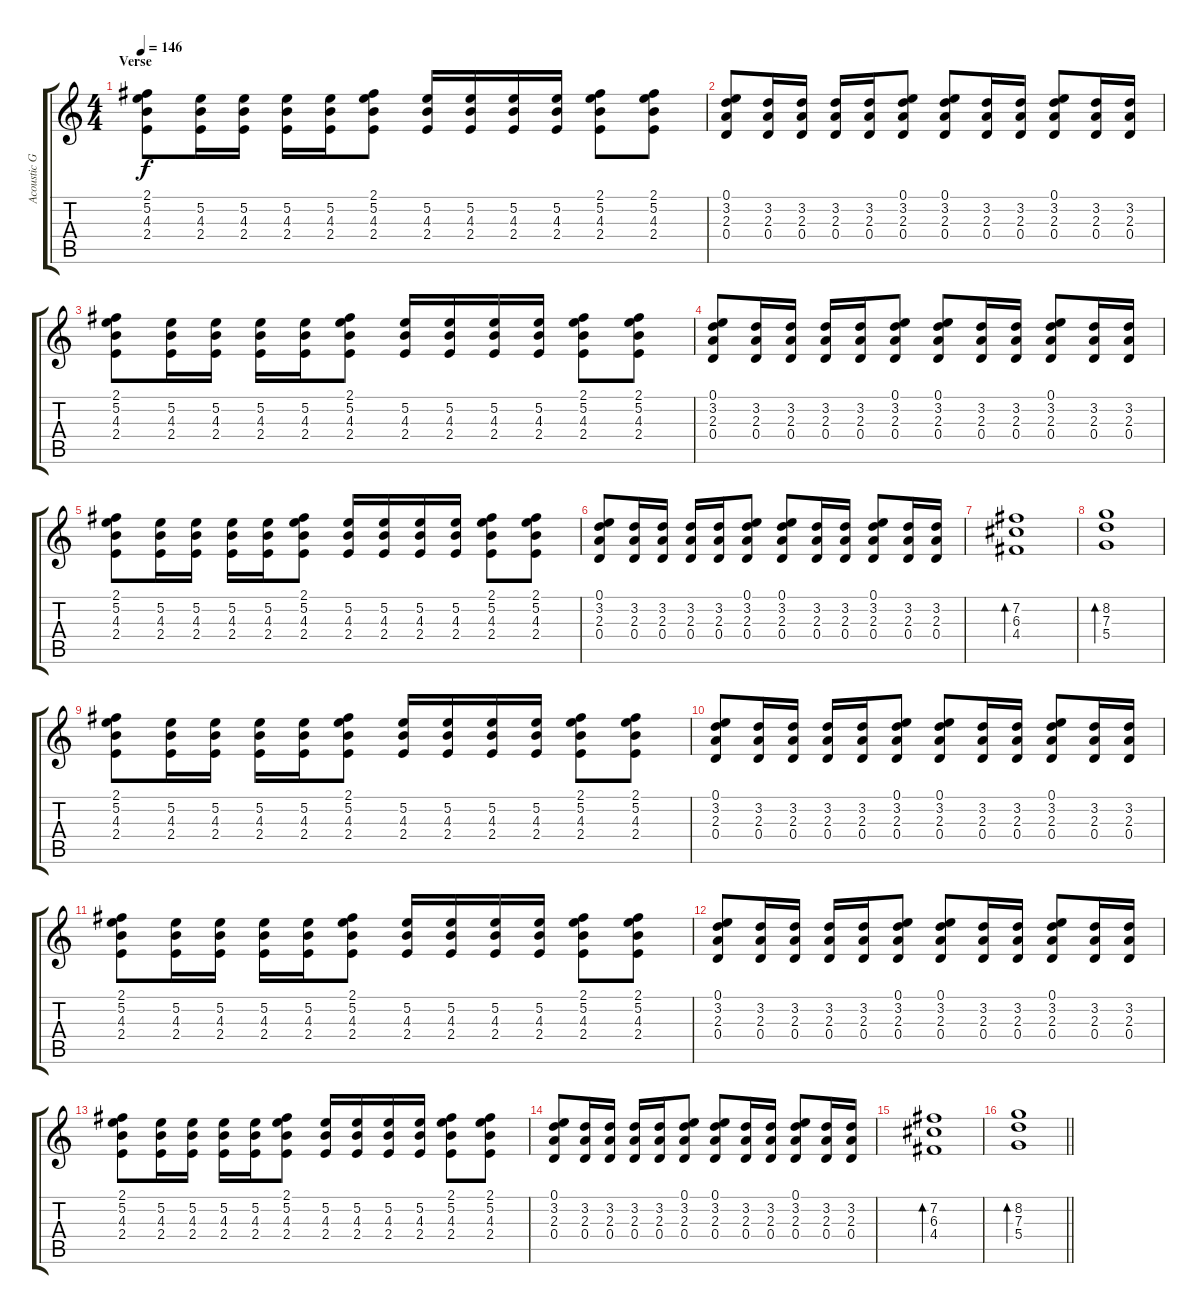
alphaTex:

\track ("Acoustic Guitar" "Acoustic G") {instrument acousticguitarsteel}
\staff {score tabs}
\tuning (E4 B3 G3 D3 A2 D2) {hide}
\ts (4 4)
\section ("" "Verse")
\tempo 146
\clef g2
\ks c
(2.1 5.2 4.3 2.4).8{dy f} (5.2 4.3 2.4).16 (5.2 4.3 2.4).16 (5.2 4.3 2.4).16 (5.2 4.3 2.4).16 (2.1 5.2 4.3 2.4).8 (5.2 4.3 2.4).16 (5.2 4.3 2.4).16 (5.2 4.3 2.4).16 (5.2 4.3 2.4).16 (2.1 5.2 4.3 2.4).8 (2.1 5.2 4.3 2.4).8 |
(0.1 3.2 2.3 0.4).8 (3.2 2.3 0.4).16 (3.2 2.3 0.4).16 (3.2 2.3 0.4).16 (3.2 2.3 0.4).16 (0.1 3.2 2.3 0.4).8 (0.1 3.2 2.3 0.4).8 (3.2 2.3 0.4).16 (3.2 2.3 0.4).16 (0.1 3.2 2.3 0.4).8 (3.2 2.3 0.4).16 (3.2 2.3 0.4).16 |
(2.1 5.2 4.3 2.4).8 (5.2 4.3 2.4).16 (5.2 4.3 2.4).16 (5.2 4.3 2.4).16 (5.2 4.3 2.4).16 (2.1 5.2 4.3 2.4).8 (5.2 4.3 2.4).16 (5.2 4.3 2.4).16 (5.2 4.3 2.4).16 (5.2 4.3 2.4).16 (2.1 5.2 4.3 2.4).8 (2.1 5.2 4.3 2.4).8 |
(0.1 3.2 2.3 0.4).8 (3.2 2.3 0.4).16 (3.2 2.3 0.4).16 (3.2 2.3 0.4).16 (3.2 2.3 0.4).16 (0.1 3.2 2.3 0.4).8 (0.1 3.2 2.3 0.4).8 (3.2 2.3 0.4).16 (3.2 2.3 0.4).16 (0.1 3.2 2.3 0.4).8 (3.2 2.3 0.4).16 (3.2 2.3 0.4).16 |
(2.1 5.2 4.3 2.4).8 (5.2 4.3 2.4).16 (5.2 4.3 2.4).16 (5.2 4.3 2.4).16 (5.2 4.3 2.4).16 (2.1 5.2 4.3 2.4).8 (5.2 4.3 2.4).16 (5.2 4.3 2.4).16 (5.2 4.3 2.4).16 (5.2 4.3 2.4).16 (2.1 5.2 4.3 2.4).8 (2.1 5.2 4.3 2.4).8 |
(0.1 3.2 2.3 0.4).8 (3.2 2.3 0.4).16 (3.2 2.3 0.4).16 (3.2 2.3 0.4).16 (3.2 2.3 0.4).16 (0.1 3.2 2.3 0.4).8 (0.1 3.2 2.3 0.4).8 (3.2 2.3 0.4).16 (3.2 2.3 0.4).16 (0.1 3.2 2.3 0.4).8 (3.2 2.3 0.4).16 (3.2 2.3 0.4).16 |
(7.2 6.3 4.4).1{bd 240} |
(8.2 7.3 5.4).1{bd 240} |
(2.1 5.2 4.3 2.4).8 (5.2 4.3 2.4).16 (5.2 4.3 2.4).16 (5.2 4.3 2.4).16 (5.2 4.3 2.4).16 (2.1 5.2 4.3 2.4).8 (5.2 4.3 2.4).16 (5.2 4.3 2.4).16 (5.2 4.3 2.4).16 (5.2 4.3 2.4).16 (2.1 5.2 4.3 2.4).8 (2.1 5.2 4.3 2.4).8 |
(0.1 3.2 2.3 0.4).8 (3.2 2.3 0.4).16 (3.2 2.3 0.4).16 (3.2 2.3 0.4).16 (3.2 2.3 0.4).16 (0.1 3.2 2.3 0.4).8 (0.1 3.2 2.3 0.4).8 (3.2 2.3 0.4).16 (3.2 2.3 0.4).16 (0.1 3.2 2.3 0.4).8 (3.2 2.3 0.4).16 (3.2 2.3 0.4).16 |
(2.1 5.2 4.3 2.4).8 (5.2 4.3 2.4).16 (5.2 4.3 2.4).16 (5.2 4.3 2.4).16 (5.2 4.3 2.4).16 (2.1 5.2 4.3 2.4).8 (5.2 4.3 2.4).16 (5.2 4.3 2.4).16 (5.2 4.3 2.4).16 (5.2 4.3 2.4).16 (2.1 5.2 4.3 2.4).8 (2.1 5.2 4.3 2.4).8 |
(0.1 3.2 2.3 0.4).8 (3.2 2.3 0.4).16 (3.2 2.3 0.4).16 (3.2 2.3 0.4).16 (3.2 2.3 0.4).16 (0.1 3.2 2.3 0.4).8 (0.1 3.2 2.3 0.4).8 (3.2 2.3 0.4).16 (3.2 2.3 0.4).16 (0.1 3.2 2.3 0.4).8 (3.2 2.3 0.4).16 (3.2 2.3 0.4).16 |
(2.1 5.2 4.3 2.4).8 (5.2 4.3 2.4).16 (5.2 4.3 2.4).16 (5.2 4.3 2.4).16 (5.2 4.3 2.4).16 (2.1 5.2 4.3 2.4).8 (5.2 4.3 2.4).16 (5.2 4.3 2.4).16 (5.2 4.3 2.4).16 (5.2 4.3 2.4).16 (2.1 5.2 4.3 2.4).8 (2.1 5.2 4.3 2.4).8 |
(0.1 3.2 2.3 0.4).8 (3.2 2.3 0.4).16 (3.2 2.3 0.4).16 (3.2 2.3 0.4).16 (3.2 2.3 0.4).16 (0.1 3.2 2.3 0.4).8 (0.1 3.2 2.3 0.4).8 (3.2 2.3 0.4).16 (3.2 2.3 0.4).16 (0.1 3.2 2.3 0.4).8 (3.2 2.3 0.4).16 (3.2 2.3 0.4).16 |
(7.2 6.3 4.4).1{bd 240} |
\barLineRight lightlight
(8.2 7.3 5.4).1{bd 240}
